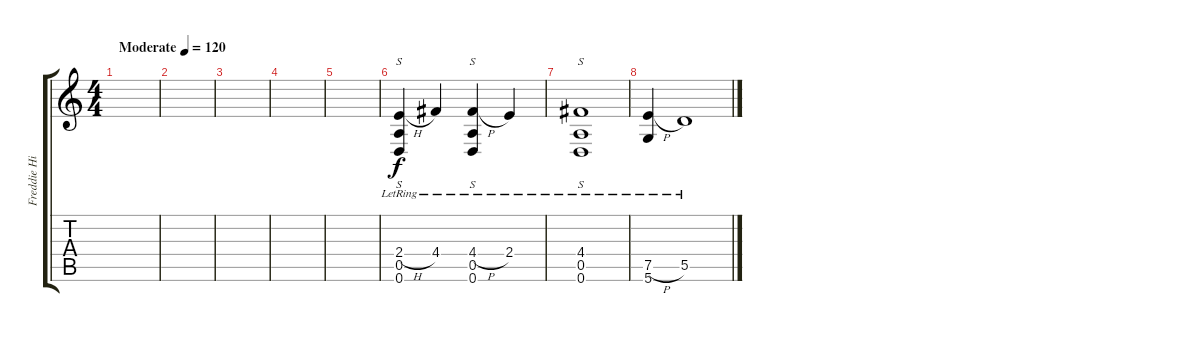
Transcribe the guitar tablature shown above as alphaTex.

\track ("Freddie Highmore" "Freddie Hi") {instrument acousticguitarsteel}
\staff {score tabs}
\tuning (E4 B3 G3 D3 A2 D2) {hide}
\ts (4 4)
\tempo (120 "Moderate")
\clef g2
\ks c
|
|
|
|
|
(2.4{h lr} 0.5{lr} 0.6{lr}).4{s} 4.4{lr}.4 (4.4{h lr} 0.5{lr} 0.6{lr}).4{s} 2.4{lr}.4 |
(4.4{lr} 0.5{lr} 0.6{lr}).1{s} |
(7.5{h lr} 5.6{lr}).4 5.5{lr}.1
